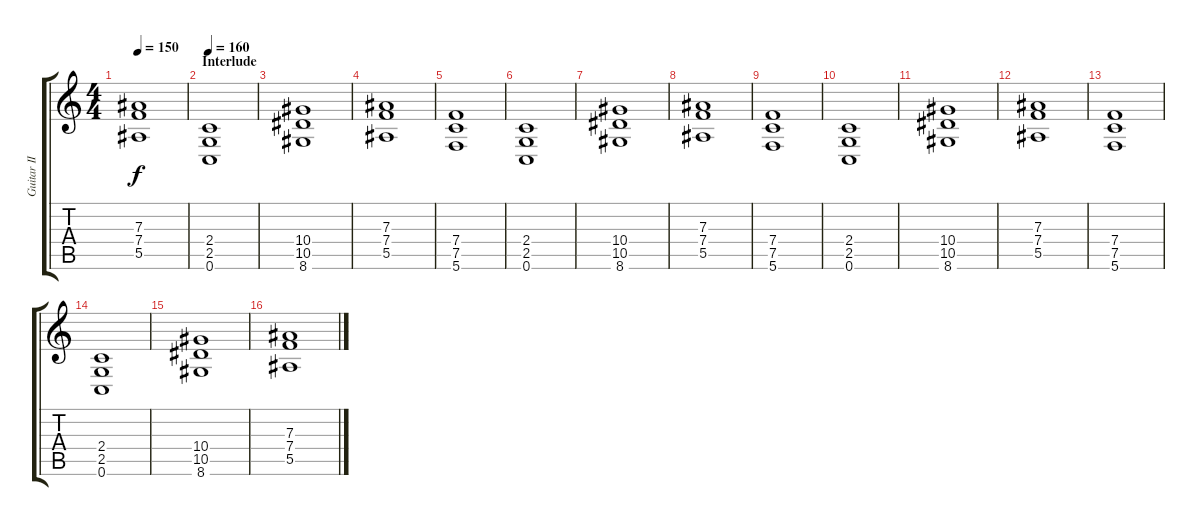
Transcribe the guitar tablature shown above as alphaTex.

\track ("Guitar II" "Guitar II") {instrument distortionguitar}
\staff {score tabs}
\tuning (C4 G3 Eb3 Bb2 F2 C2) {hide}
\ts (4 4)
\tempo 150
\clef g2
\ks c
(7.3 7.4 5.5).1{dy f} |
\section ("" "Interlude")
\tempo 160
(2.4 2.5 0.6).1 |
(10.4 10.5 8.6).1 |
(7.3 7.4 5.5).1 |
(7.4 7.5 5.6).1 |
(2.4 2.5 0.6).1 |
(10.4 10.5 8.6).1 |
(7.3 7.4 5.5).1 |
(7.4 7.5 5.6).1 |
(2.4 2.5 0.6).1 |
(10.4 10.5 8.6).1 |
(7.3 7.4 5.5).1 |
(7.4 7.5 5.6).1 |
(2.4 2.5 0.6).1 |
(10.4 10.5 8.6).1 |
(7.3 7.4 5.5).1
